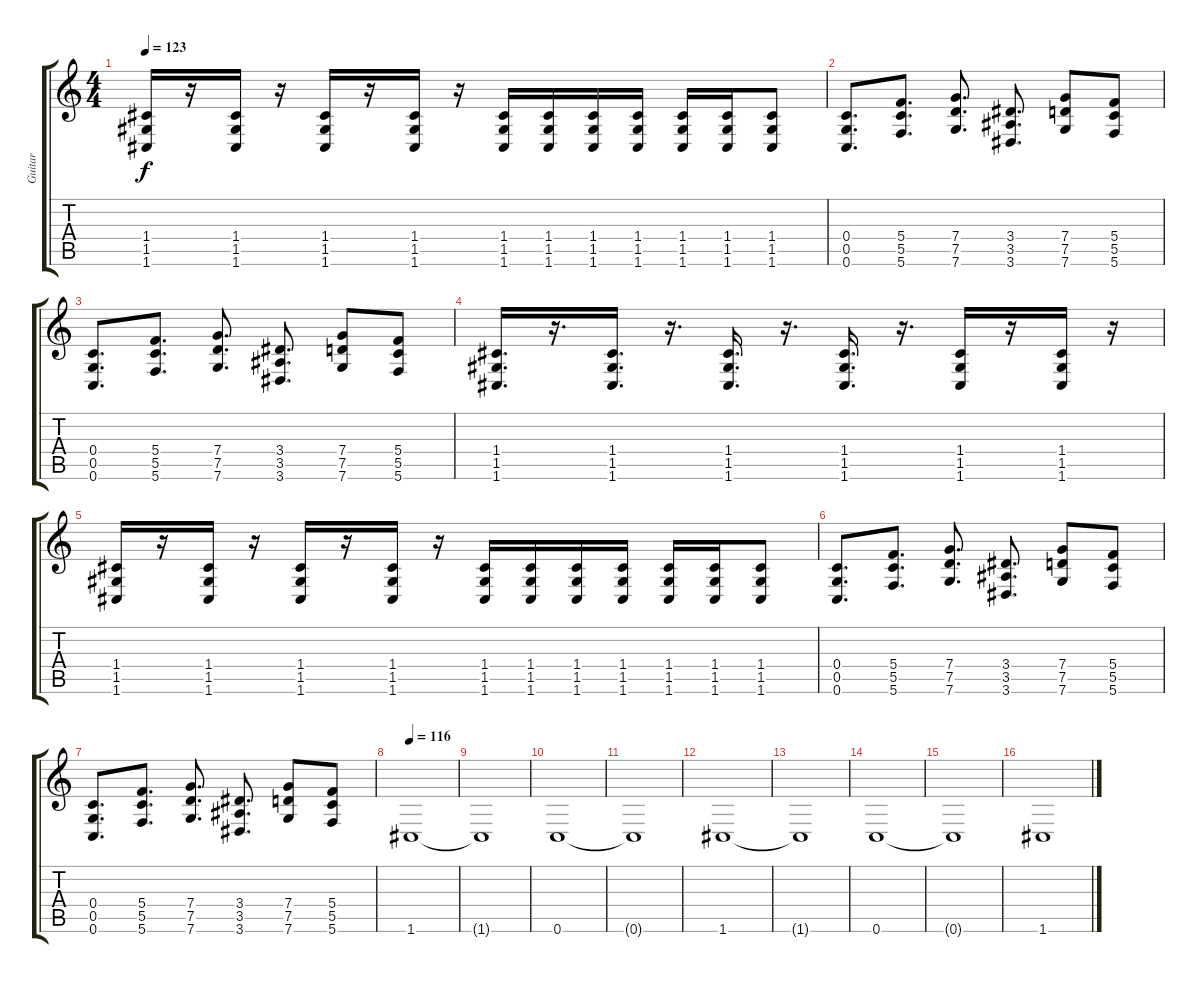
\track ("Guitar" "Guitar") {instrument distortionguitar}
\staff {score tabs}
\tuning (D4 A3 F3 C3 G2 C2) {hide}
\ts (4 4)
\tempo 123
\clef g2
\ks c
(1.4 1.5 1.6).16{dy f} r.16 (1.4 1.5 1.6).16 r.16 (1.4 1.5 1.6).16 r.16 (1.4 1.5 1.6).16 r.16 (1.4 1.5 1.6).16 (1.4 1.5 1.6).16 (1.4 1.5 1.6).16 (1.4 1.5 1.6).16 (1.4 1.5 1.6).16 (1.4 1.5 1.6).16 (1.4 1.5 1.6).8 |
(0.4 0.5 0.6).8{d} (5.4 5.5 5.6).8{d} (7.4 7.5 7.6).8{d} (3.4 3.5 3.6).8{d} (7.4 7.5 7.6).8 (5.4 5.5 5.6).8 |
(0.4 0.5 0.6).8{d} (5.4 5.5 5.6).8{d} (7.4 7.5 7.6).8{d} (3.4 3.5 3.6).8{d} (7.4 7.5 7.6).8 (5.4 5.5 5.6).8 |
(1.4 1.5 1.6).16{d} r.16{d} (1.4 1.5 1.6).16{d} r.16{d} (1.4 1.5 1.6).16{d} r.16{d} (1.4 1.5 1.6).16{d} r.16{d} (1.4 1.5 1.6).16 r.16 (1.4 1.5 1.6).16 r.16 |
(1.4 1.5 1.6).16 r.16 (1.4 1.5 1.6).16 r.16 (1.4 1.5 1.6).16 r.16 (1.4 1.5 1.6).16 r.16 (1.4 1.5 1.6).16 (1.4 1.5 1.6).16 (1.4 1.5 1.6).16 (1.4 1.5 1.6).16 (1.4 1.5 1.6).16 (1.4 1.5 1.6).16 (1.4 1.5 1.6).8 |
(0.4 0.5 0.6).8{d} (5.4 5.5 5.6).8{d} (7.4 7.5 7.6).8{d} (3.4 3.5 3.6).8{d} (7.4 7.5 7.6).8 (5.4 5.5 5.6).8 |
(0.4 0.5 0.6).8{d} (5.4 5.5 5.6).8{d} (7.4 7.5 7.6).8{d} (3.4 3.5 3.6).8{d} (7.4 7.5 7.6).8 (5.4 5.5 5.6).8 |
\tempo 116
1.6.1{volume 13 balance 8} |
1.6{t}.1 |
0.6.1 |
0.6{t}.1 |
1.6.1 |
1.6{t}.1 |
0.6.1 |
0.6{t}.1 |
1.6.1
